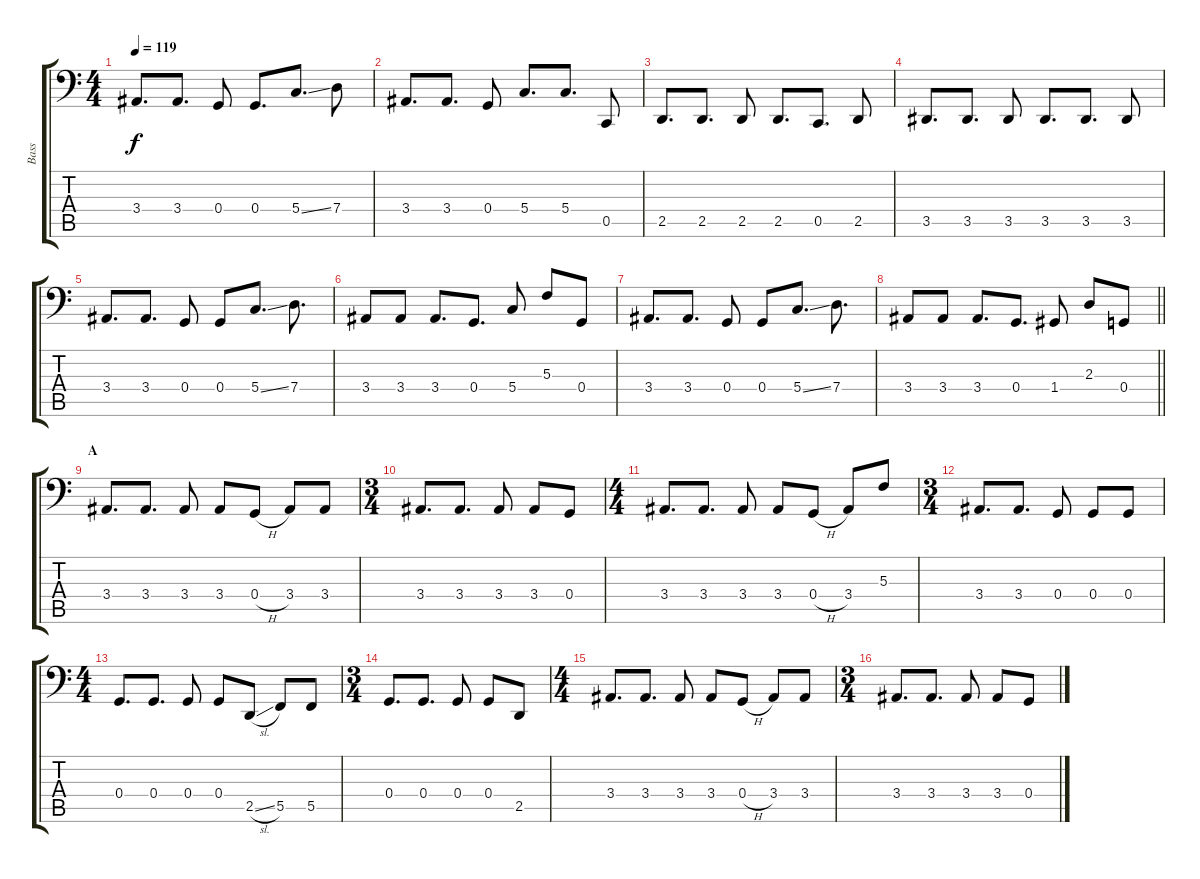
\track ("Bass" "Bass") {instrument electricbasspick}
\staff {score tabs}
\tuning (Bb2 F2 C2 G1 C1 A0) {hide}
\ts (4 4)
\tempo 119
\clef f4
\ks c
3.4.8{d dy f} 3.4.8{d} 0.4.8 0.4.8{d} 5.4{ss}.8{d} 7.4.8 |
3.4.8{d} 3.4.8{d} 0.4.8 5.4.8{d} 5.4.8{d} 0.5.8 |
2.5.8{d} 2.5.8{d} 2.5.8 2.5.8{d} 0.5.8{d} 2.5.8 |
3.5.8{d} 3.5.8{d} 3.5.8 3.5.8{d} 3.5.8{d} 3.5.8 |
3.4.8{d} 3.4.8{d} 0.4.8 0.4.8 5.4{ss}.8{d} 7.4.8{d} |
3.4.8 3.4.8 3.4.8{d} 0.4.8{d} 5.4.8 5.3.8 0.4.8 |
3.4.8{d} 3.4.8{d} 0.4.8 0.4.8 5.4{ss}.8{d} 7.4.8{d} |
\barLineRight lightlight
3.4.8 3.4.8 3.4.8{d} 0.4.8{d} 1.4.8 2.3.8 0.4.8 |
\section ("" "A")
3.4.8{d} 3.4.8{d} 3.4.8 3.4.8 0.4{h}.8 3.4.8 3.4.8 |
\ts (3 4)
3.4.8{d} 3.4.8{d} 3.4.8 3.4.8 0.4.8 |
\ts (4 4)
3.4.8{d} 3.4.8{d} 3.4.8 3.4.8 0.4{h}.8 3.4.8 5.3.8 |
\ts (3 4)
3.4.8{d} 3.4.8{d} 0.4.8 0.4.8 0.4.8 |
\ts (4 4)
0.4.8{d} 0.4.8{d} 0.4.8 0.4.8 2.5{sl}.8 5.5.8 5.5.8 |
\ts (3 4)
0.4.8{d} 0.4.8{d} 0.4.8 0.4.8 2.5.8 |
\ts (4 4)
3.4.8{d} 3.4.8{d} 3.4.8 3.4.8 0.4{h}.8 3.4.8 3.4.8 |
\ts (3 4)
3.4.8{d} 3.4.8{d} 3.4.8 3.4.8 0.4.8
